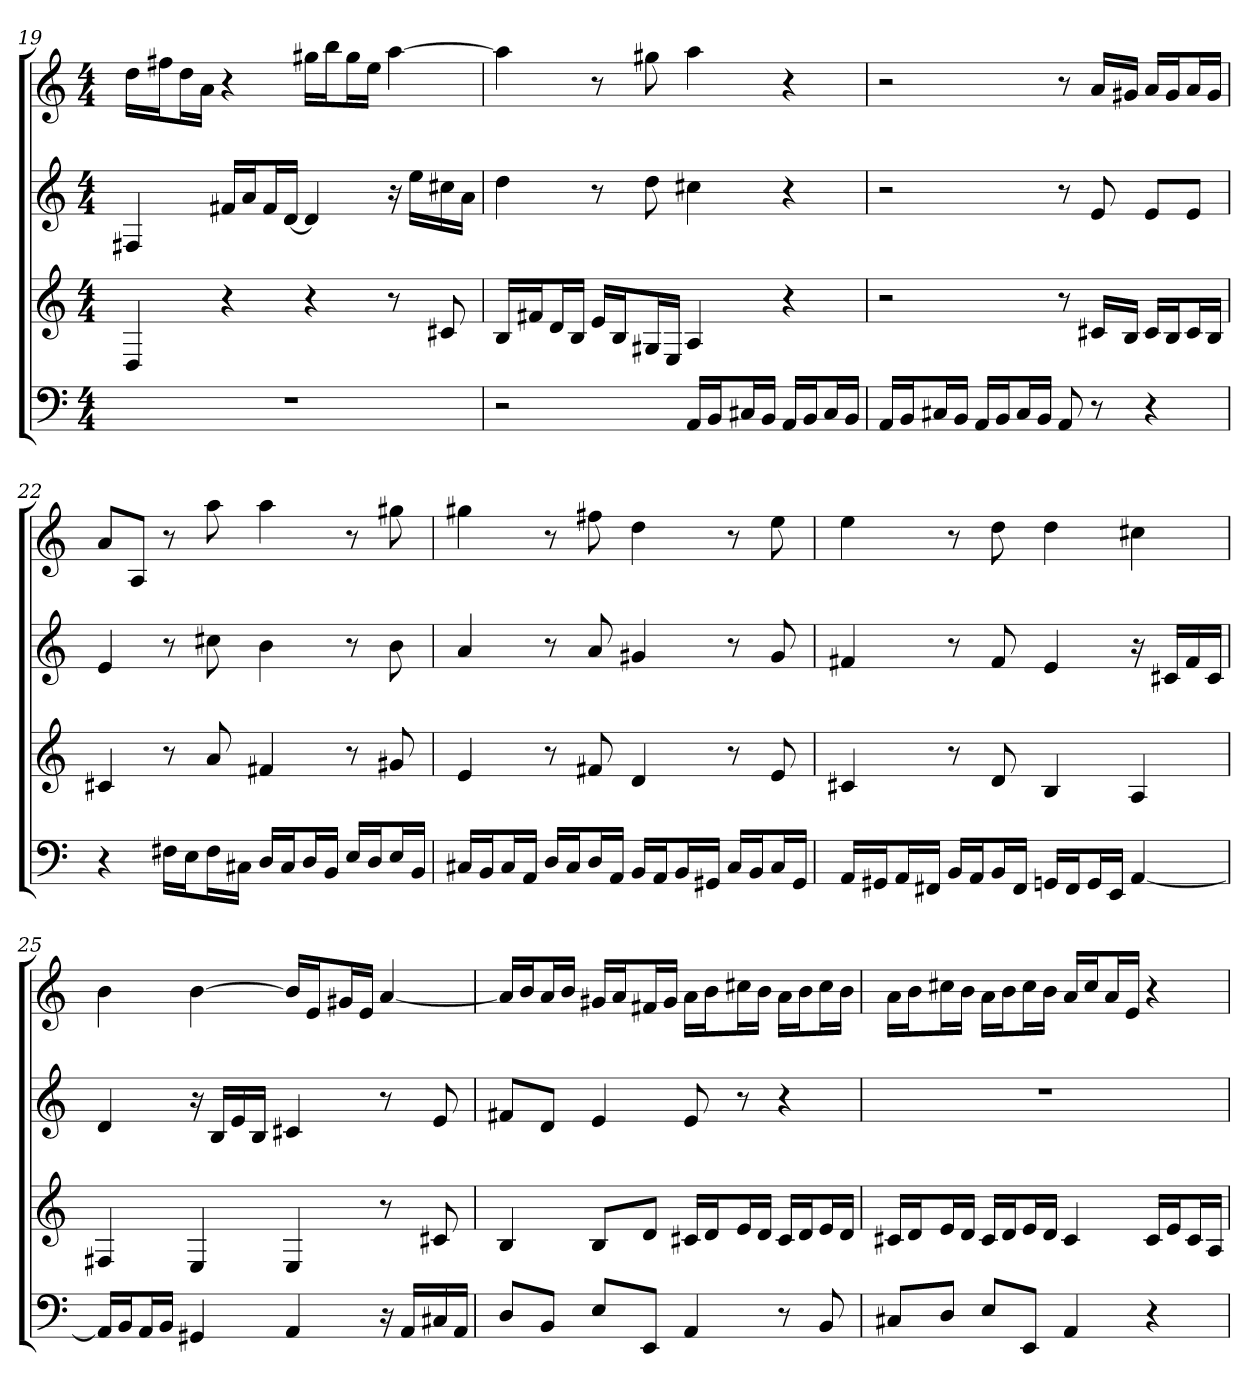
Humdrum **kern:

**kern	**kern	**kern	**kern
*part4	*part3	*part2	*part1
*staff4	*staff3	*staff2	*staff1
*M4/4	*M4/4	*M4/4	*M4/4
=19	=19	=19	=19
1r	4D	4F#X	16ddLL
.	.	.	16ff#XJ
.	.	.	16ddL
.	.	.	16aJJ
.	4r	16f#XLL	4r
.	.	16aJ	.
.	.	16f#L	.
.	.	[16dJJ	.
.	4r	4d]	16gg#XLL
.	.	.	16bbJ
.	.	.	16gg#L
.	.	.	16eeJJ
.	8r	16r	[4aa
.	.	16eeLL	.
.	8c#X	16cc#X	.
.	.	16aJJ	.
=20	=20	=20	=20
2r	16BLL	4dd	4aa]
.	16f#XJ	.	.
.	16dL	.	.
.	16BJJ	.	.
.	16eLL	8r	8r
.	16BJ	.	.
.	16G#XL	8dd	8gg#X
.	16EJJ	.	.
16AALL	4A	4cc#X	4aa
16BBJ	.	.	.
16C#XL	.	.	.
16BBJJ	.	.	.
16AALL	4r	4r	4r
16BBJ	.	.	.
16C#L	.	.	.
16BBJJ	.	.	.
=21	=21	=21	=21
16AALL	2r	2r	2r
16BBJ	.	.	.
16C#XL	.	.	.
16BBJJ	.	.	.
16AALL	.	.	.
16BBJ	.	.	.
16C#L	.	.	.
16BBJJ	.	.	.
8AA	8r	8r	8r
8r	16c#XLL	8e	16aLL
.	16BJJ	.	16g#XJJ
4r	16c#LL	8eL	16aLL
.	16BJ	.	16g#J
.	16c#L	8eJ	16aL
.	16BJJ	.	16g#JJ
=22	=22	=22	=22
4r	4c#X	4e	8aL
.	.	.	8AJ
16F#XLL	8r	8r	8r
16EJ	.	.	.
16F#L	8a	8cc#X	8aa
16C#XJJ	.	.	.
16DLL	4f#X	4b	4aa
16C#J	.	.	.
16DL	.	.	.
16BBJJ	.	.	.
16ELL	8r	8r	8r
16DJ	.	.	.
16EL	8g#X	8b	8gg#X
16BBJJ	.	.	.
=23	=23	=23	=23
16C#XLL	4e	4a	4gg#X
16BBJ	.	.	.
16C#L	.	.	.
16AAJJ	.	.	.
16DLL	8r	8r	8r
16C#J	.	.	.
16DL	8f#X	8a	8ff#X
16AAJJ	.	.	.
16BBLL	4d	4g#X	4dd
16AAJ	.	.	.
16BBL	.	.	.
16GG#XJJ	.	.	.
16C#LL	8r	8r	8r
16BBJ	.	.	.
16C#L	8e	8g#	8ee
16GG#JJ	.	.	.
=24	=24	=24	=24
16AALL	4c#X	4f#X	4ee
16GG#XJ	.	.	.
16AAL	.	.	.
16FF#XJJ	.	.	.
16BBLL	8r	8r	8r
16AAJ	.	.	.
16BBL	8d	8f#	8dd
16FF#JJ	.	.	.
16GGnLL	4B	4e	4dd
16FF#J	.	.	.
16GGL	.	.	.
16EEJJ	.	.	.
[4AA	4A	16r	4cc#X
.	.	16c#XLL	.
.	.	16f#	.
.	.	16c#JJ	.
=25	=25	=25	=25
16AALL]	4F#X	4d	4b
16BBJ	.	.	.
16AAL	.	.	.
16BBJJ	.	.	.
4GG#X	4E	16r	[4b
.	.	16BLL	.
.	.	16e	.
.	.	16BJJ	.
4AA	4E	4c#X	16bLL]
.	.	.	16eJ
.	.	.	16g#XL
.	.	.	16eJJ
16r	8r	8r	[4a
16AALL	.	.	.
16C#X	8c#X	8e	.
16AAJJ	.	.	.
=26	=26	=26	=26
8DL	4B	8f#XL	16aLL]
.	.	.	16bJ
8BBJ	.	8dJ	16aL
.	.	.	16bJJ
8EL	8BL	4e	16g#XLL
.	.	.	16aJ
8EEJ	8dJ	.	16f#XL
.	.	.	16g#JJ
4AA	16c#XLL	8e	16aLL
.	16dJ	.	16bJ
.	16eL	8r	16cc#XL
.	16dJJ	.	16bJJ
8r	16c#LL	4r	16aLL
.	16dJ	.	16bJ
8BB	16eL	.	16cc#L
.	16dJJ	.	16bJJ
=27	=27	=27	=27
8C#XL	16c#XLL	1r	16aLL
.	16dJ	.	16bJ
8DJ	16eL	.	16cc#XL
.	16dJJ	.	16bJJ
8EL	16c#LL	.	16aLL
.	16dJ	.	16bJ
8EEJ	16eL	.	16cc#L
.	16dJJ	.	16bJJ
4AA	4c#	.	16aLL
.	.	.	16cc#J
.	.	.	16aL
.	.	.	16eJJ
4r	16c#LL	.	4r
.	16eJ	.	.
.	16c#L	.	.
.	16AJJ	.	.
=	=	=	=
*-	*-	*-	*-
